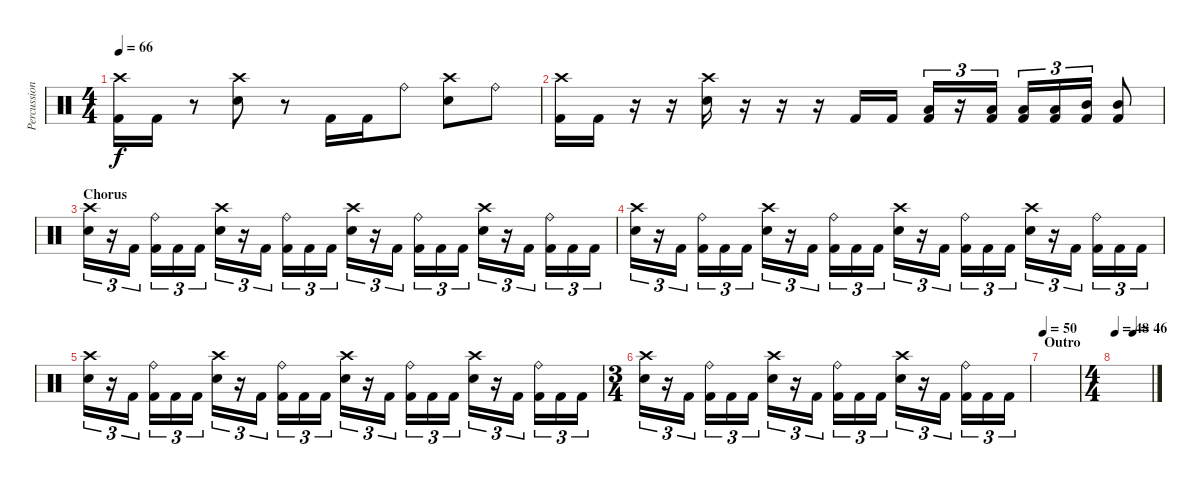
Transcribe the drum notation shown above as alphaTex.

\track ("Percussion" "Percussion") {instrument percussion}
\staff {score}
\articulation defaults
\ts (4 4)
\tempo 66
\clef neutral
\ks c
("Kick (hit) 2" "Crash high (hit)").16{dy f} "Kick (hit) 2".16 r.8 ("Snare (hit) 2" "Crash high (hit)").8 r.8 "Kick (hit) 2".16 "Kick (hit) 2".16 "Ride (bell)".8 ("Snare (hit) 2" "Crash high (hit)").8 "Ride (bell)".8 |
("Kick (hit) 2" "Crash high (hit)").16 "Kick (hit) 2".16 r.16 r.16 ("Snare (hit) 2" "Crash high (hit)").16 r.16 r.16 r.16 "Kick (hit) 2".16 "Kick (hit) 2".16 ("Kick (hit) 2" "Low Floor Tom (hit)").16{tu (3 2)} r.16{tu (3 2)} ("Kick (hit) 2" "Low Tom (hit)").16{tu (3 2)} ("Kick (hit) 2" "Low Tom (hit)").16{tu (3 2)} ("Kick (hit) 2" "Low Tom (hit)").16{tu (3 2)} ("Kick (hit) 2" "Mid Tom (hit)").16{tu (3 2)} ("Kick (hit) 2" "Mid Tom (hit)").8 |
\section ("" "Chorus")
("Snare (hit) 2" "Crash high (hit)").16{tu (3 2)} r.16{tu (3 2)} "Kick (hit) 2".16{tu (3 2)} ("Kick (hit) 2" "Ride (bell)").16{tu (3 2)} "Kick (hit) 2".16{tu (3 2)} "Kick (hit) 2".16{tu (3 2)} ("Snare (hit) 2" "Crash high (hit)").16{tu (3 2)} r.16{tu (3 2)} "Kick (hit) 2".16{tu (3 2)} ("Kick (hit) 2" "Ride (bell)").16{tu (3 2)} "Kick (hit) 2".16{tu (3 2)} "Kick (hit) 2".16{tu (3 2)} ("Snare (hit) 2" "Crash high (hit)").16{tu (3 2)} r.16{tu (3 2)} "Kick (hit) 2".16{tu (3 2)} ("Kick (hit) 2" "Ride (bell)").16{tu (3 2)} "Kick (hit) 2".16{tu (3 2)} "Kick (hit) 2".16{tu (3 2)} ("Snare (hit) 2" "Crash high (hit)").16{tu (3 2)} r.16{tu (3 2)} "Kick (hit) 2".16{tu (3 2)} ("Kick (hit) 2" "Ride (bell)").16{tu (3 2)} "Kick (hit) 2".16{tu (3 2)} "Kick (hit) 2".16{tu (3 2)} |
("Snare (hit) 2" "Crash high (hit)").16{tu (3 2)} r.16{tu (3 2)} "Kick (hit) 2".16{tu (3 2)} ("Kick (hit) 2" "Ride (bell)").16{tu (3 2)} "Kick (hit) 2".16{tu (3 2)} "Kick (hit) 2".16{tu (3 2)} ("Snare (hit) 2" "Crash high (hit)").16{tu (3 2)} r.16{tu (3 2)} "Kick (hit) 2".16{tu (3 2)} ("Kick (hit) 2" "Ride (bell)").16{tu (3 2)} "Kick (hit) 2".16{tu (3 2)} "Kick (hit) 2".16{tu (3 2)} ("Snare (hit) 2" "Crash high (hit)").16{tu (3 2)} r.16{tu (3 2)} "Kick (hit) 2".16{tu (3 2)} ("Kick (hit) 2" "Ride (bell)").16{tu (3 2)} "Kick (hit) 2".16{tu (3 2)} "Kick (hit) 2".16{tu (3 2)} ("Snare (hit) 2" "Crash high (hit)").16{tu (3 2)} r.16{tu (3 2)} "Kick (hit) 2".16{tu (3 2)} ("Kick (hit) 2" "Ride (bell)").16{tu (3 2)} "Kick (hit) 2".16{tu (3 2)} "Kick (hit) 2".16{tu (3 2)} |
("Snare (hit) 2" "Crash high (hit)").16{tu (3 2)} r.16{tu (3 2)} "Kick (hit) 2".16{tu (3 2)} ("Kick (hit) 2" "Ride (bell)").16{tu (3 2)} "Kick (hit) 2".16{tu (3 2)} "Kick (hit) 2".16{tu (3 2)} ("Snare (hit) 2" "Crash high (hit)").16{tu (3 2)} r.16{tu (3 2)} "Kick (hit) 2".16{tu (3 2)} ("Kick (hit) 2" "Ride (bell)").16{tu (3 2)} "Kick (hit) 2".16{tu (3 2)} "Kick (hit) 2".16{tu (3 2)} ("Snare (hit) 2" "Crash high (hit)").16{tu (3 2)} r.16{tu (3 2)} "Kick (hit) 2".16{tu (3 2)} ("Kick (hit) 2" "Ride (bell)").16{tu (3 2)} "Kick (hit) 2".16{tu (3 2)} "Kick (hit) 2".16{tu (3 2)} ("Snare (hit) 2" "Crash high (hit)").16{tu (3 2)} r.16{tu (3 2)} "Kick (hit) 2".16{tu (3 2)} ("Kick (hit) 2" "Ride (bell)").16{tu (3 2)} "Kick (hit) 2".16{tu (3 2)} "Kick (hit) 2".16{tu (3 2)} |
\ts (3 4)
("Snare (hit) 2" "Crash high (hit)").16{tu (3 2)} r.16{tu (3 2)} "Kick (hit) 2".16{tu (3 2)} ("Kick (hit) 2" "Ride (bell)").16{tu (3 2)} "Kick (hit) 2".16{tu (3 2)} "Kick (hit) 2".16{tu (3 2)} ("Snare (hit) 2" "Crash high (hit)").16{tu (3 2)} r.16{tu (3 2)} "Kick (hit) 2".16{tu (3 2)} ("Kick (hit) 2" "Ride (bell)").16{tu (3 2)} "Kick (hit) 2".16{tu (3 2)} "Kick (hit) 2".16{tu (3 2)} ("Snare (hit) 2" "Crash high (hit)").16{tu (3 2)} r.16{tu (3 2)} "Kick (hit) 2".16{tu (3 2)} ("Kick (hit) 2" "Ride (bell)").16{tu (3 2)} "Kick (hit) 2".16{tu (3 2)} "Kick (hit) 2".16{tu (3 2)} |
\section ("" "Outro")
\tempo 50
|
\ts (4 4)
\tempo 48
\tempo (46 0.5)
